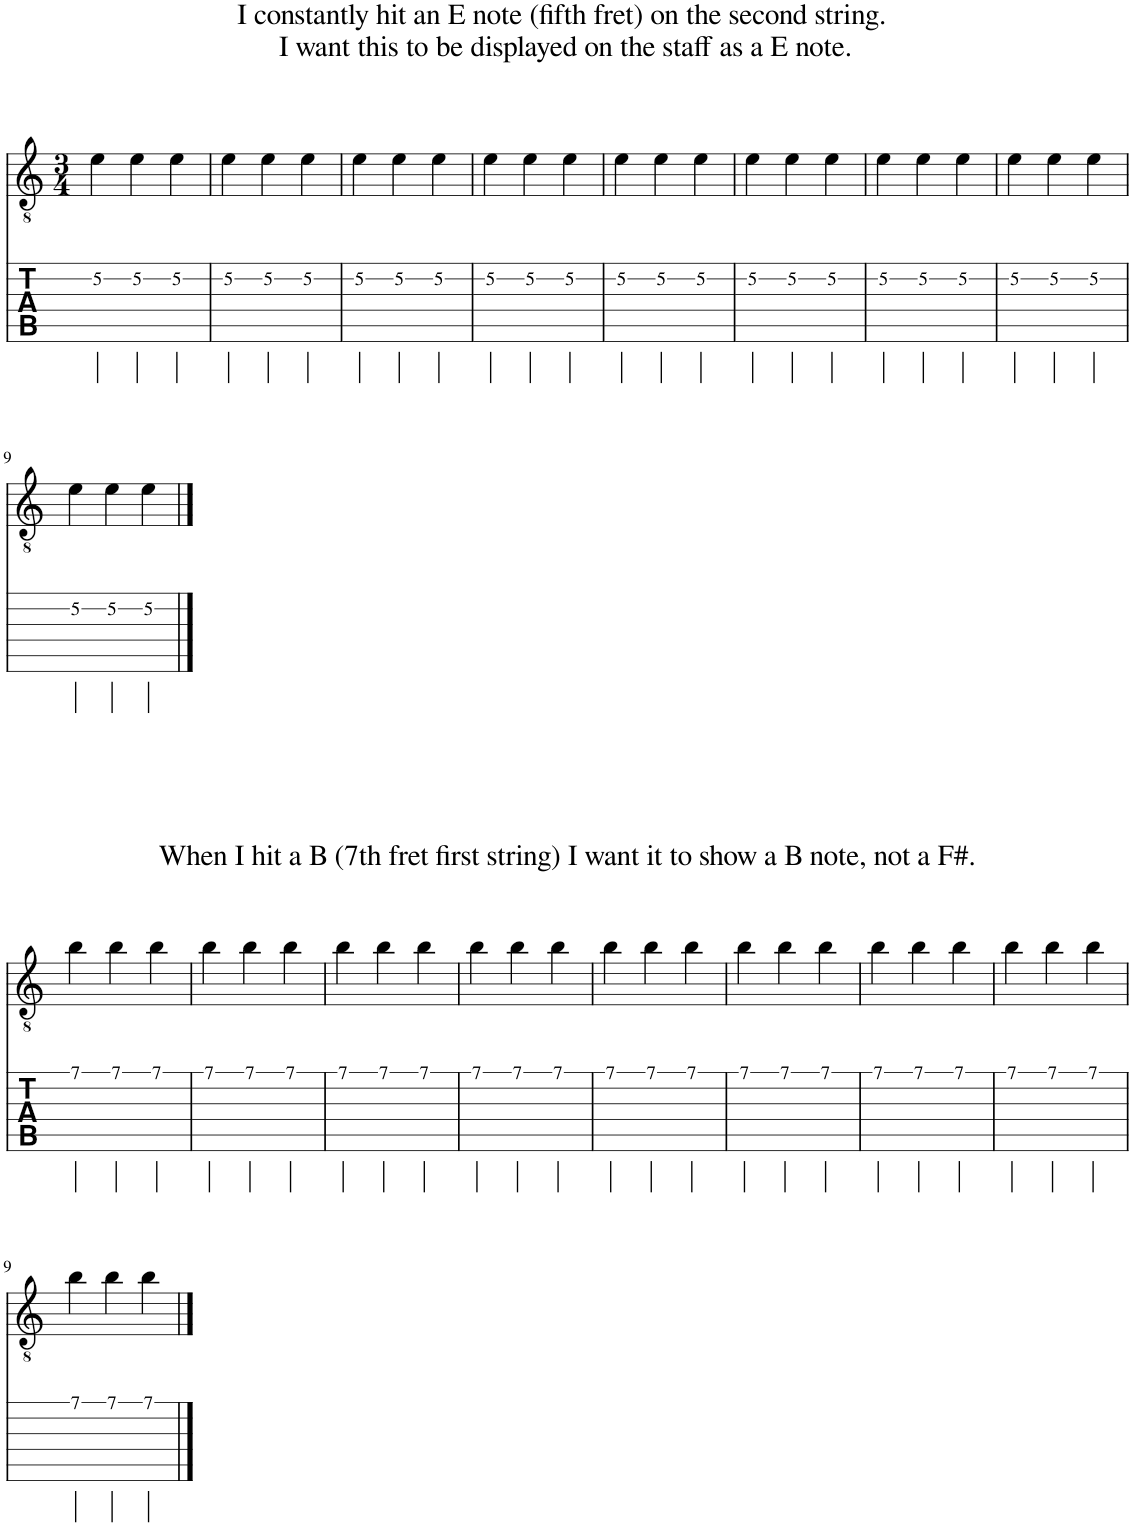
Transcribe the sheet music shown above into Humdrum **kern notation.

**kern	**kern
*part1	*part1
*staff2	*staff1
*I"Acoustic Guitar	*
*I'Guit.	*
*stria6	*
*	*clefGv2
*k[]	*k[]
*M3/4	*M3/4
=1	=1
4e\	4e\
4e\	4e\
4e\	4e\
=2	=2
4e\	4e\
4e\	4e\
4e\	4e\
=3	=3
4e\	4e\
4e\	4e\
4e\	4e\
=4	=4
4e\	4e\
4e\	4e\
4e\	4e\
=5	=5
4e\	4e\
4e\	4e\
4e\	4e\
=6	=6
4e\	4e\
4e\	4e\
4e\	4e\
=7	=7
4e\	4e\
4e\	4e\
4e\	4e\
=8	=8
4e\	4e\
4e\	4e\
4e\	4e\
!!LO:LB:g=z
=9	=9
4e\	4e\
4e\	4e\
4e\	4e\
!!LO:LB:g=z
==1	==1
*stria6	*
4b\	4b\
4b\	4b\
4b\	4b\
=2	=2
4b\	4b\
4b\	4b\
4b\	4b\
=3	=3
4b\	4b\
4b\	4b\
4b\	4b\
=4	=4
4b\	4b\
4b\	4b\
4b\	4b\
=5	=5
4b\	4b\
4b\	4b\
4b\	4b\
=6	=6
4b\	4b\
4b\	4b\
4b\	4b\
=7	=7
4b\	4b\
4b\	4b\
4b\	4b\
=8	=8
4b\	4b\
4b\	4b\
4b\	4b\
!!LO:LB:g=z
=9	=9
4b\	4b\
4b\	4b\
4b\	4b\
==	==
*-	*-
